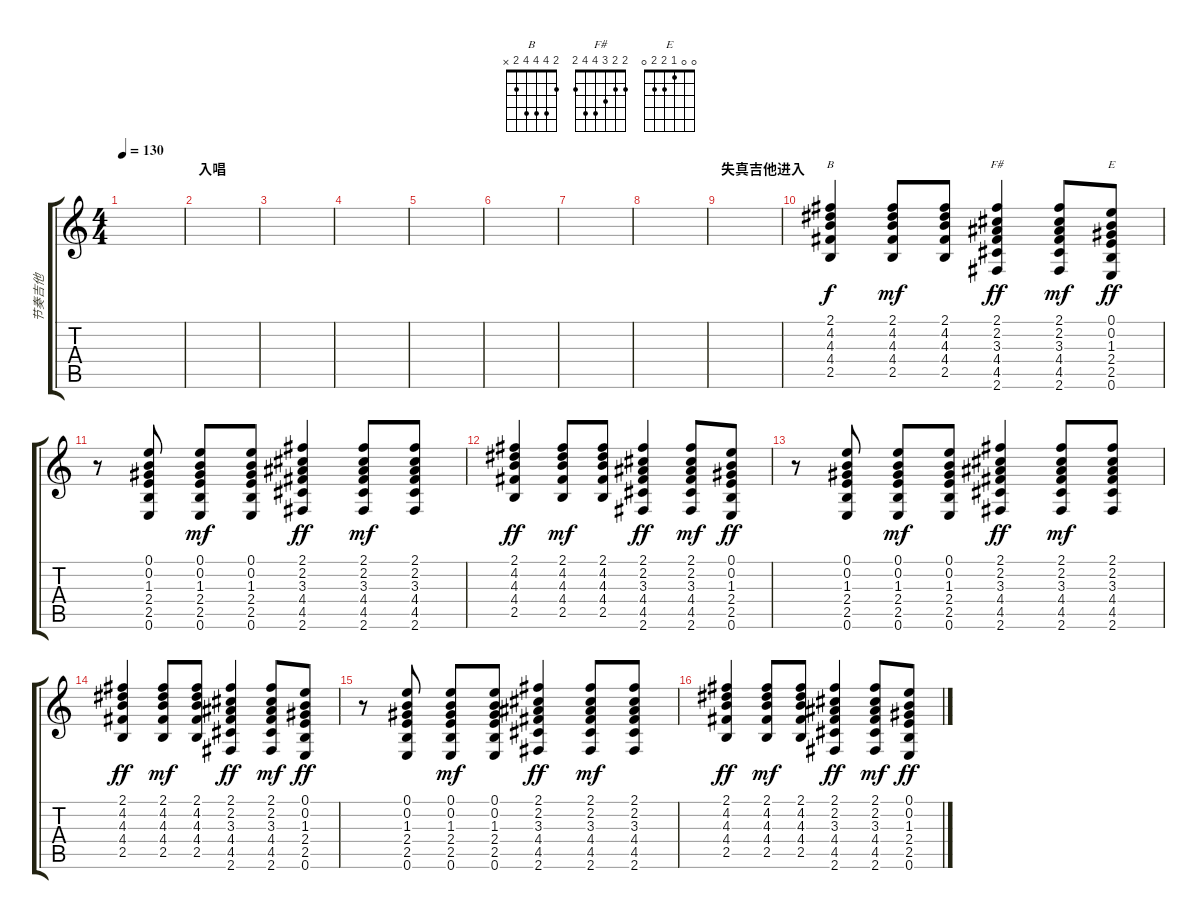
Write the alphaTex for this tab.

\track ("节奏吉他" "节奏吉他") {instrument acousticguitarnylon}
\staff {score tabs}
\tuning (E4 B3 G3 D3 A2 E2) {hide}
\chord ("B" 2 4 4 4 2 x)
\chord ("F#" 2 2 3 4 4 2)
\chord ("E" 0 0 1 2 2 0)
\ts (4 4)
\tempo 130
\clef g2
\ks c
|
\section ("" "入唱")
|
|
|
|
|
|
|
\section ("" "失真吉他进入")
|
(2.1 4.2 4.3 4.4 2.5).4{ch "B"} (2.1 4.2 4.3 4.4 2.5).8{dy mf} (2.1 4.2 4.3 4.4 2.5).8 (2.1 2.2 3.3 4.4 4.5 2.6).4{ch "F#" dy ff} (2.1 2.2 3.3 4.4 4.5 2.6).8{dy mf} (0.1 0.2 1.3 2.4 2.5 0.6).8{ch "E" dy ff} |
r.8 (0.1 0.2 1.3 2.4 2.5 0.6).8 (0.1 0.2 1.3 2.4 2.5 0.6).8{dy mf} (0.1 0.2 1.3 2.4 2.5 0.6).8 (2.1 2.2 3.3 4.4 4.5 2.6).4{dy ff} (2.1 2.2 3.3 4.4 4.5 2.6).8{dy mf} (2.1 2.2 3.3 4.4 4.5 2.6).8 |
(2.1 4.2 4.3 4.4 2.5).4{dy ff} (2.1 4.2 4.3 4.4 2.5).8{dy mf} (2.1 4.2 4.3 4.4 2.5).8 (2.1 2.2 3.3 4.4 4.5 2.6).4{dy ff} (2.1 2.2 3.3 4.4 4.5 2.6).8{dy mf} (0.1 0.2 1.3 2.4 2.5 0.6).8{dy ff} |
r.8 (0.1 0.2 1.3 2.4 2.5 0.6).8 (0.1 0.2 1.3 2.4 2.5 0.6).8{dy mf} (0.1 0.2 1.3 2.4 2.5 0.6).8 (2.1 2.2 3.3 4.4 4.5 2.6).4{dy ff} (2.1 2.2 3.3 4.4 4.5 2.6).8{dy mf} (2.1 2.2 3.3 4.4 4.5 2.6).8 |
(2.1 4.2 4.3 4.4 2.5).4{dy ff} (2.1 4.2 4.3 4.4 2.5).8{dy mf} (2.1 4.2 4.3 4.4 2.5).8 (2.1 2.2 3.3 4.4 4.5 2.6).4{dy ff} (2.1 2.2 3.3 4.4 4.5 2.6).8{dy mf} (0.1 0.2 1.3 2.4 2.5 0.6).8{dy ff} |
r.8 (0.1 0.2 1.3 2.4 2.5 0.6).8 (0.1 0.2 1.3 2.4 2.5 0.6).8{dy mf} (0.1 0.2 1.3 2.4 2.5 0.6).8 (2.1 2.2 3.3 4.4 4.5 2.6).4{dy ff} (2.1 2.2 3.3 4.4 4.5 2.6).8{dy mf} (2.1 2.2 3.3 4.4 4.5 2.6).8 |
(2.1 4.2 4.3 4.4 2.5).4{dy ff} (2.1 4.2 4.3 4.4 2.5).8{dy mf} (2.1 4.2 4.3 4.4 2.5).8 (2.1 2.2 3.3 4.4 4.5 2.6).4{dy ff} (2.1 2.2 3.3 4.4 4.5 2.6).8{dy mf} (0.1 0.2 1.3 2.4 2.5 0.6).8{dy ff}
